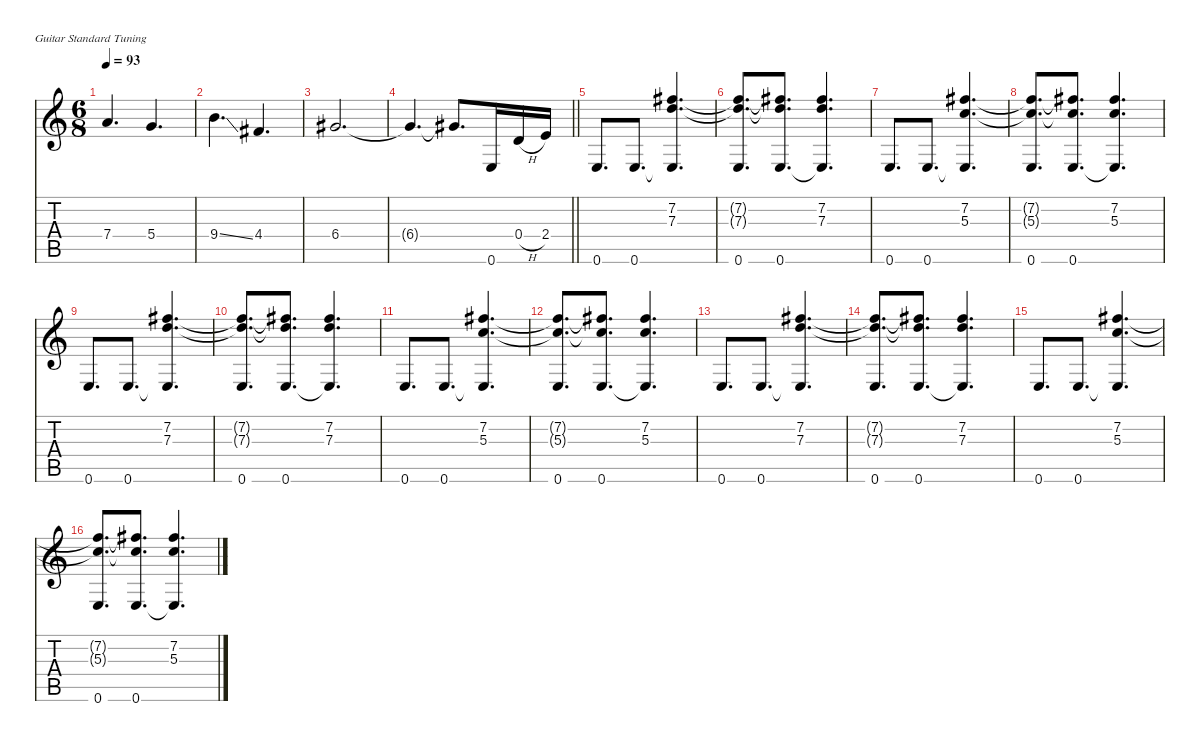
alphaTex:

\defaultSystemsLayout 4
\hideDynamics
\bracketExtendMode nobrackets
\singleTrackTrackNamePolicy hidden
\multiTrackTrackNamePolicy hidden
\firstSystemTrackNameMode fullname
\firstSystemTrackNameOrientation horizontal
\otherSystemsTrackNameOrientation horizontal
\track ("Rhythm Guitar 1 [Mikael Akerfeldt + Pete" "dist.guit.") {defaultSystemsLayout 4 mute instrument distortionguitar}
\staff {score tabs}
\tuning (E4 B3 G3 D3 A2 E2)
\ts (6 8)
\tempo 93
\clef g2
\ks c
7.4.4{d dy f beam Up} 5.4.4{d beam Up} |
9.4{ss}.4{d beam Down} 4.4{acc #}.4{d beam Up} |
6.4{acc #}.2{d beam Up} |
\barLineRight lightlight
6.4{t acc #}.4{d instrument acousticguitarsteel beam Up} 6.4{t acc #}.8{d beam Up} 0.6.16{dy mf beam Up} 0.4{h}.16{beam Up} 2.4.16{beam Up} |
0.6.8{d beam Up} 0.6.8{d beam Up} (7.2{acc #} 7.3 0.6{t}).4{d beam Up} |
(7.2{t acc #} 7.3{t} 0.6).8{d beam Up} (7.2{t acc #} 7.3{t} 0.6).8{d beam Up} (7.2{acc #} 7.3 0.6{t}).4{d beam Up} |
0.6.8{d beam Up} 0.6.8{d beam Up} (7.2{acc #} 5.3 0.6{t}).4{d beam Up} |
(7.2{t acc #} 5.3{t} 0.6).8{d beam Up} (7.2{t acc #} 5.3{t} 0.6).8{d beam Up} (7.2{acc #} 5.3 0.6{t}).4{d beam Up} |
0.6.8{d beam Up} 0.6.8{d beam Up} (7.2{acc #} 7.3 0.6{t}).4{d beam Up} |
(7.2{t acc #} 7.3{t} 0.6).8{d beam Up} (7.2{t acc #} 7.3{t} 0.6).8{d beam Up} (7.2{acc #} 7.3 0.6{t}).4{d beam Up} |
0.6.8{d beam Up} 0.6.8{d beam Up} (7.2{acc #} 5.3 0.6{t}).4{d beam Up} |
(7.2{t acc #} 5.3{t} 0.6).8{d beam Up} (7.2{t acc #} 5.3{t} 0.6).8{d beam Up} (7.2{acc #} 5.3 0.6{t}).4{d beam Up} |
0.6.8{d beam Up} 0.6.8{d beam Up} (7.2{acc #} 7.3 0.6{t}).4{d beam Up} |
(7.2{t acc #} 7.3{t} 0.6).8{d beam Up} (7.2{t acc #} 7.3{t} 0.6).8{d beam Up} (7.2{acc #} 7.3 0.6{t}).4{d beam Up} |
0.6.8{d beam Up} 0.6.8{d beam Up} (7.2{acc #} 5.3 0.6{t}).4{d beam Up} |
(7.2{t acc #} 5.3{t} 0.6).8{d beam Up} (7.2{t acc #} 5.3{t} 0.6).8{d beam Up} (7.2{acc #} 5.3 0.6{t}).4{d beam Up}
